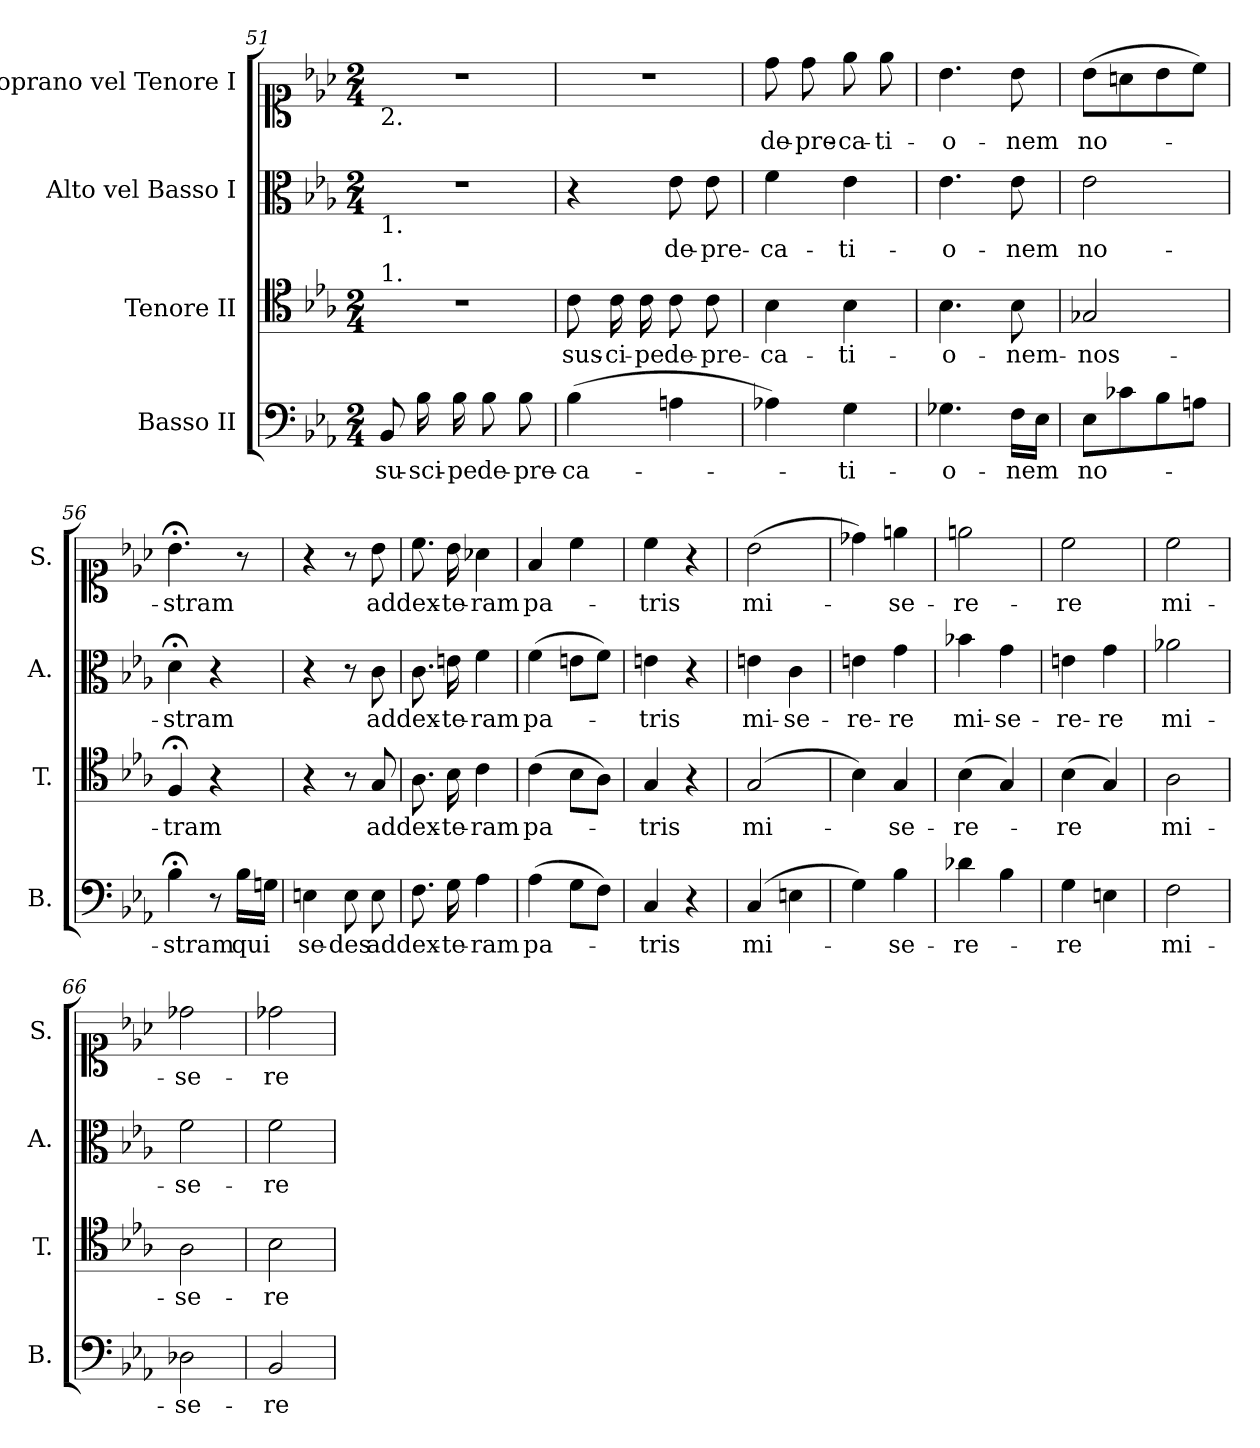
**kern	**text	**kern	**text	**kern	**text	**kern	**text
*part4	*part4	*part3	*part3	*part2	*part2	*part1	*part1
*staff4	*staff4	*staff3	*staff3	*staff2	*staff2	*staff1	*staff1
*I"Basso II	*	*I"Tenore II	*	*I"Alto vel Basso I	*	*I"Soprano vel Tenore I	*
*I'B.	*	*I'T.	*	*I'A.	*	*I'S.	*
*clefF4	*	*clefC4	*	*clefC3	*	*clefC1	*
*k[b-e-a-]	*	*k[b-e-a-]	*	*k[b-e-a-]	*	*k[b-e-a-]	*
*M2/4	*	*M2/4	*	*M2/4	*	*M2/4	*
=51	=51	=51	=51	=51	=51	=51	=51
!	!	!	!	!	!	!LO:TX:b:t=2.	!
!	!	!	!	!LO:TX:b:t=1.	!	!	!
!	!	!LO:TX:a:t=1.	!	!	!	!	!
8BB-/	su-	2r	.	2r	.	2r	.
16B-\	-sci-	.	.	.	.	.	.
16B-\	-pe	.	.	.	.	.	.
8B-\	de-	.	.	.	.	.	.
8B-\	-pre-	.	.	.	.	.	.
=52	=52	=52	=52	=52	=52	=52	=52
(4B-\	-ca-	8c\	sus-	4r	.	2r	.
.	.	16c\	-ci-	.	.	.	.
.	.	16c\	-pe	.	.	.	.
4An\	.	8c\	de-	8e-\	de-	.	.
.	.	8c\	-pre-	8e-\	-pre-	.	.
=53	=53	=53	=53	=53	=53	=53	=53
4A-X\)	.	4B-\	-ca-	4f\	-ca-	8dd\	de-
.	.	.	.	.	.	8dd\	-pre-
4G\	-ti-	4B-\	-ti-	4e-\	-ti-	8ee-\	-ca-
.	.	.	.	.	.	8ee-\	-ti-
=54	=54	=54	=54	=54	=54	=54	=54
4.G-X\	-o-	4.B-\	-o-	4.e-\	-o-	4.b-\	-o-
16F\LL	-nem	8B-\	-nem-	8e-\	-nem	8b-\	-nem
16E-\JJ	.	.	.	.	.	.	.
=55	=55	=55	=55	=55	=55	=55	=55
8E-\L	no-	2G-X/	-nos-	2e-\	no-	(8b-\L	no-
8c-X\	.	.	.	.	.	8an\	.
8B-\	.	.	.	.	.	8b-\	.
8An\J	.	.	.	.	.	8cc\J)	.
=56	=56	=56	=56	=56	=56	=56	=56
4B-;<\	-stram	4F;</	-tram	4d;<\	-stram	4.b-;<\	-stram
8r	.	4r	.	4r	.	.	.
16B-\LL	qui	.	.	.	.	8r	.
16Gn\JJ	.	.	.	.	.	.	.
=57	=57	=57	=57	=57	=57	=57	=57
4En\	se-	4r	.	4r	.	4r	.
8E\	-des	8r	.	8r	.	8r	.
8E\	ad	8G/	ad	8c\	ad	8b-\	ad
=58	=58	=58	=58	=58	=58	=58	=58
8.F\	dex-	8.A-\	dex-	8.c\	dex-	8.cc\	dex-
16G\	-te-	16B-\	-te-	16en\	-te-	16b-\	-te-
4A-\	-ram	4c\	-ram	4f\	-ram	4a-X\	-ram
=59	=59	=59	=59	=59	=59	=59	=59
(4A-\	pa-	(4c\	pa-	(4f\	pa-	4f/	pa-
8G\L	.	8B-\L	.	8en\L	.	4cc\	.
8F\J)	.	8A-\J)	.	8f\J)	.	.	.
=60	=60	=60	=60	=60	=60	=60	=60
4C/	-tris	4G/	-tris	4en\	-tris	4cc\	-tris
4r	.	4r	.	4r	.	4r	.
=61	=61	=61	=61	=61	=61	=61	=61
(4C/	mi-	(2G/	mi-	4en\	mi-	(2b-\	mi-
4En\	.	.	.	4c\	-se-	.	.
=62	=62	=62	=62	=62	=62	=62	=62
4G\)	.	4B-\)	.	4en\	-re-	4dd-X\)	.
4B-\	-se-	4G/	-se-	4g\	-re	4een\	-se-
=63	=63	=63	=63	=63	=63	=63	=63
4d-X\	-re-	(4B-\	-re-	4b-X\	mi-	2een\	-re-
4B-\	.	4G/)	.	4g\	-se-	.	.
=64	=64	=64	=64	=64	=64	=64	=64
4G\	-re	(4B-\	-re	4en\	-re-	2cc\	-re
4En\	.	4G/)	.	4g\	-re	.	.
=65	=65	=65	=65	=65	=65	=65	=65
2F\	mi-	2A-\	mi-	2a-X\	mi-	2cc\	mi-
=66	=66	=66	=66	=66	=66	=66	=66
2D-X\	-se-	2A-\	-se-	2f\	-se-	2dd-X\	-se-
=67	=67	=67	=67	=67	=67	=67	=67
2BB-/	-re-	2B-\	-re-	2f\	-re-	2dd-X\	-re-
=	=	=	=	=	=	=	=
*-	*-	*-	*-	*-	*-	*-	*-
